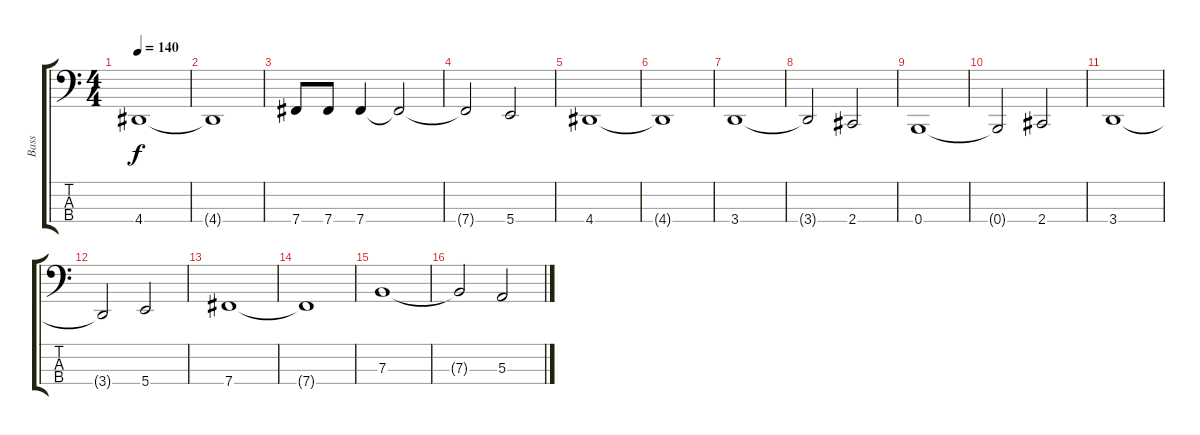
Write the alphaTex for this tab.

\track ("Bass" "Bass") {instrument electricbasspick}
\staff {score tabs}
\tuning (D2 A1 E1 B0) {hide}
\ts (4 4)
\tempo 140
\clef f4
\ks c
4.4.1{dy f} |
4.4{t}.1 |
7.4.8 7.4.8 7.4.4 7.4{t}.2 |
7.4{t}.2 5.4.2 |
4.4.1 |
4.4{t}.1 |
3.4.1 |
3.4{t}.2 2.4.2 |
0.4.1 |
0.4{t}.2 2.4.2 |
3.4.1 |
3.4{t}.2 5.4.2 |
7.4.1 |
7.4{t}.1 |
7.3.1 |
7.3{t}.2 5.3.2
